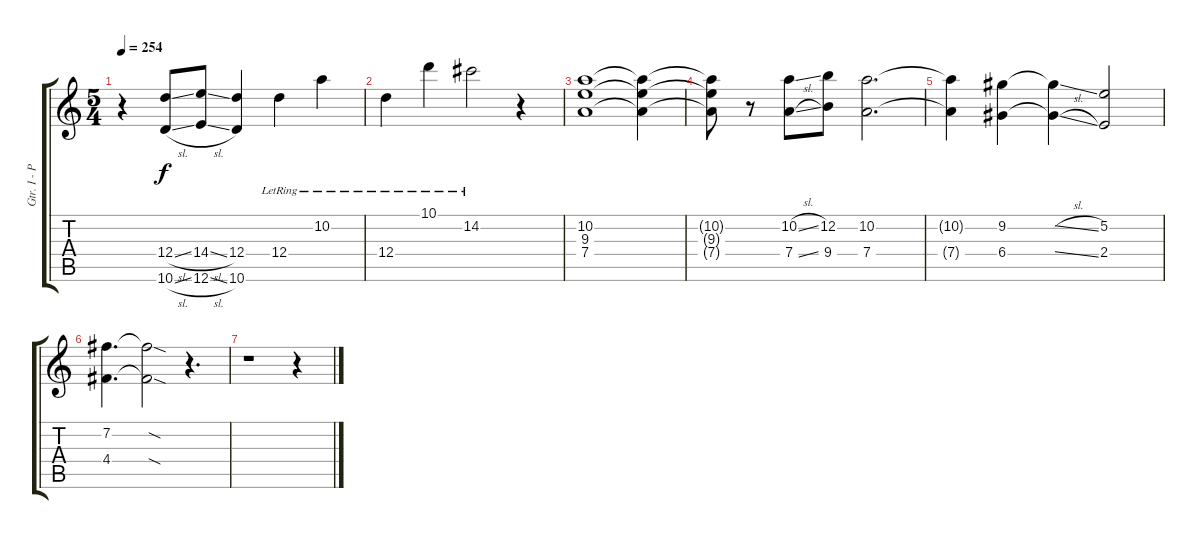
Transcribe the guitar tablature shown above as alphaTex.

\track ("Gtr. I - Paul Masvidal (distortion)" "Gtr. I - P") {instrument distortionguitar}
\staff {score tabs}
\tuning (E4 B3 G3 D3 A2 E2) {hide}
\ts (5 4)
\tempo 254
\clef g2
\ks c
r.4{dy f} (12.4{sl} 10.6{sl}).8 (14.4{sl} 12.6{sl}).8 (12.4 10.6).4 12.4{lr}.4 10.2{lr}.4 |
12.4{lr}.4 10.1{lr}.4 14.2{lr}.2 r.4 |
(10.2 9.3 7.4).1 (10.2{t} 9.3{t} 7.4{t}).4 |
(10.2{t} 9.3{t} 7.4{t}).8 r.8 (10.2{sl} 7.4{sl}).8 (12.2 9.4).8 (10.2 7.4).2{d} |
(10.2{t} 7.4{t}).4 (9.2 6.4).4 (9.2{sl t} 6.4{sl t}).4 (5.2 2.4).2 |
(7.2 4.4).4{d} (7.2{sod t} 4.4{sod t}).2 r.4{d} |
r.1 r.4
